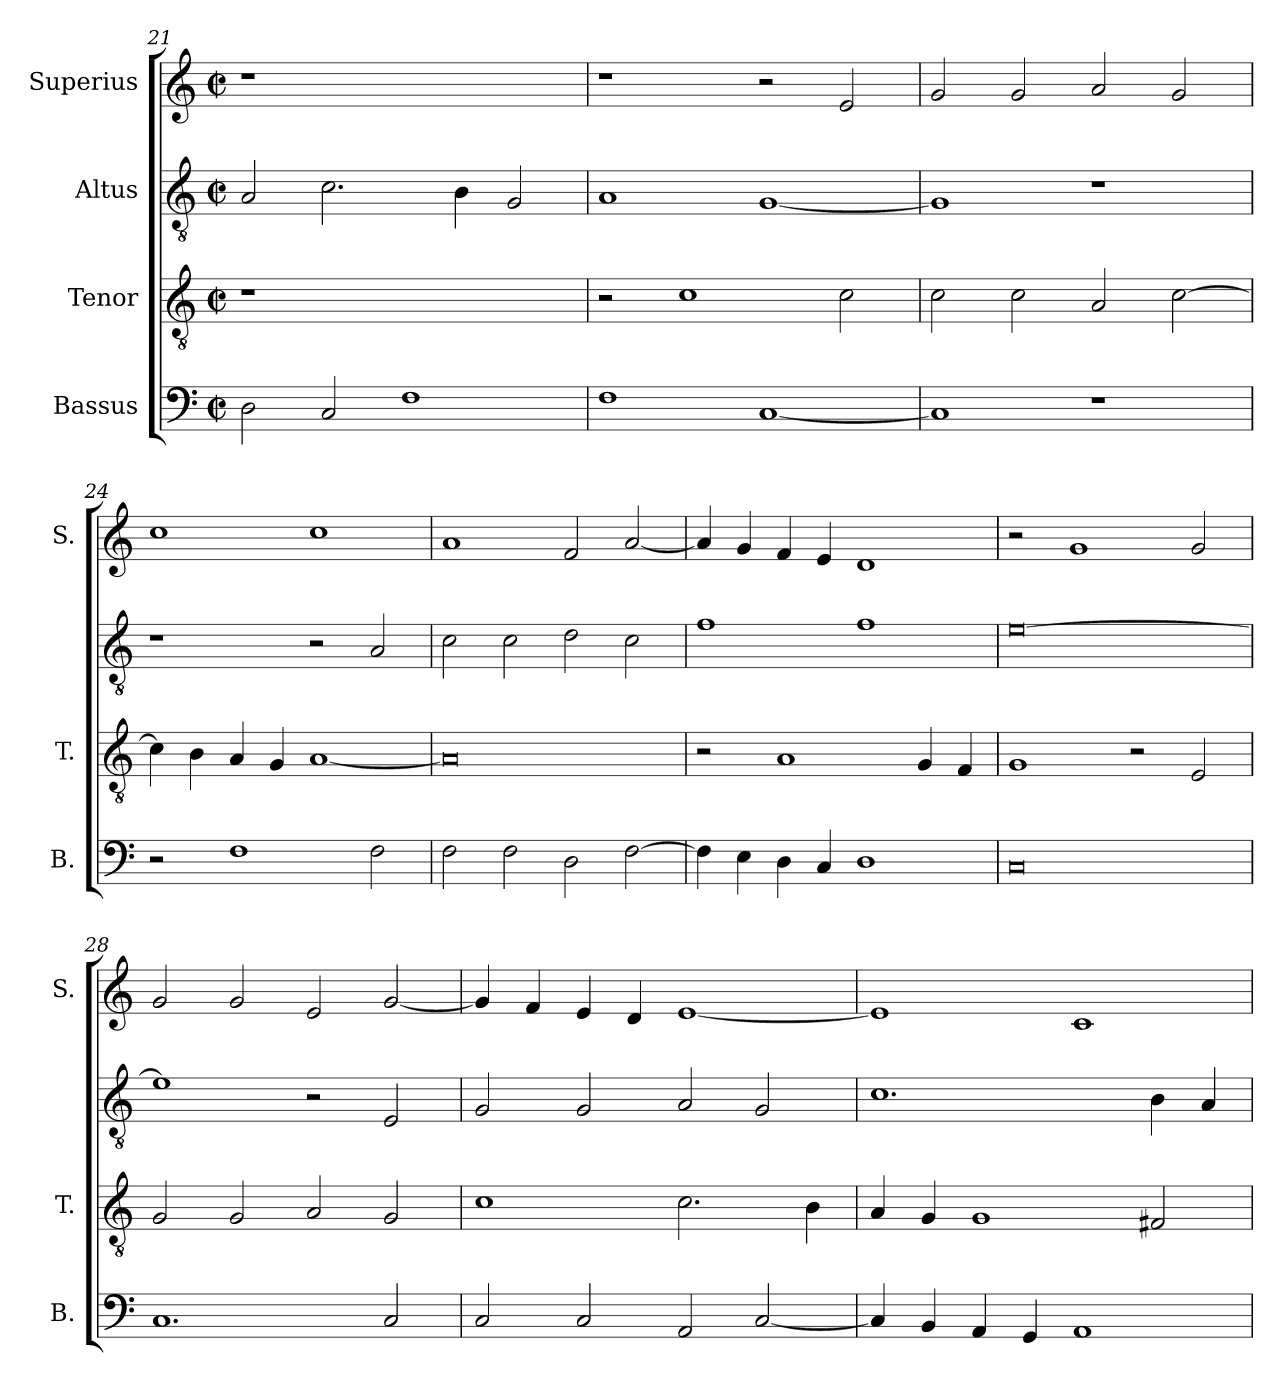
**kern	**kern	**kern	**kern
*part4	*part3	*part2	*part1
*staff4	*staff3	*staff2	*staff1
*I"Bassus	*I"Tenor	*I"Altus	*I"Superius
*I'B.	*I'T.	*	*I'S.
!!LO:LB:g=z
*clefF4	*clefGv2	*clefGv2	*clefG2
*	*ITrd7c12	*ITrd7c12	*
*k[]	*k[]	*k[]	*k[]
*C:	*C:	*C:	*C:
*M2/2	*M2/2	*M2/2	*M2/2
*met(c|)	*met(c|)	*met(c|)	*met(c|)
=21	=21	=21	=21
!	!LO:N:vis=1	!	!LO:N:vis=1
2Di\	1r	2AAi/	1r
2Ci/	.	2.Ci\	.
1Fi	1ryy	.	1ryy
.	.	4BBi\	.
.	.	2GGi/	.
=22	=22	=22	=22
1Fi	2r	1AAi	1r
.	1Ci	.	.
[<1Ci	.	[<1GGi	2r
.	2Ci\	.	2ei/
=23	=23	=23	=23
1Ci]	2Ci\	1GGi]	2gi/
.	2Ci\	.	2gi/
1r	2AAi/	1r	2ai/
.	[>2Ci\	.	2gi/
=24	=24	=24	=24
2r	4Ci\]	1r	1cci
.	4BBi\	.	.
1Fi	4AAi/	.	.
.	4GGi/	.	.
.	[<1AAi	2r	1cci
2Fi\	.	2AAi/	.
=25	=25	=25	=25
2Fi\	0AAi]	2Ci\	1ai
2Fi\	.	2Ci\	.
2Di\	.	2Di\	2fi/
[>2Fi\	.	2Ci\	[<2ai/
!!LO:LB:g=z
=26	=26	=26	=26
4Fi\]	2r	1Fi	4ai/]
4Ei\	.	.	4gi/
4Di\	1AAi	.	4fi/
4Ci/	.	.	4ei/
1Di	.	1Fi	1di
.	4GGi/	.	.
.	4FFi/	.	.
=27	=27	=27	=27
0Ci	1GGi	[>0Ei	2r
.	.	.	1gi
.	2r	.	.
.	2EEi/	.	2gi/
=28	=28	=28	=28
1.Ci	2GGi/	1Ei]	2gi/
.	2GGi/	.	2gi/
.	2AAi/	2r	2ei/
2Ci/	2GGi/	2EEi/	[<2gi/
=29	=29	=29	=29
2Ci/	1Ci	2GGi/	4gi/]
.	.	.	4fi/
2Ci/	.	2GGi/	4ei/
.	.	.	4di/
2AAi/	2.Ci\	2AAi/	[<1ei
[<2Ci/	.	2GGi/	.
.	4BBi\	.	.
=30	=30	=30	=30
4Ci/]	4AAi/	1.Ci	1ei]
4BBi/	4GGi/	.	.
4AAi/	1GGi	.	.
4GGi/	.	.	.
1AAi	.	.	1ci
.	2FF#Xi/	4BBi\	.
.	.	4AAi/	.
=	=	=	=
*-	*-	*-	*-
